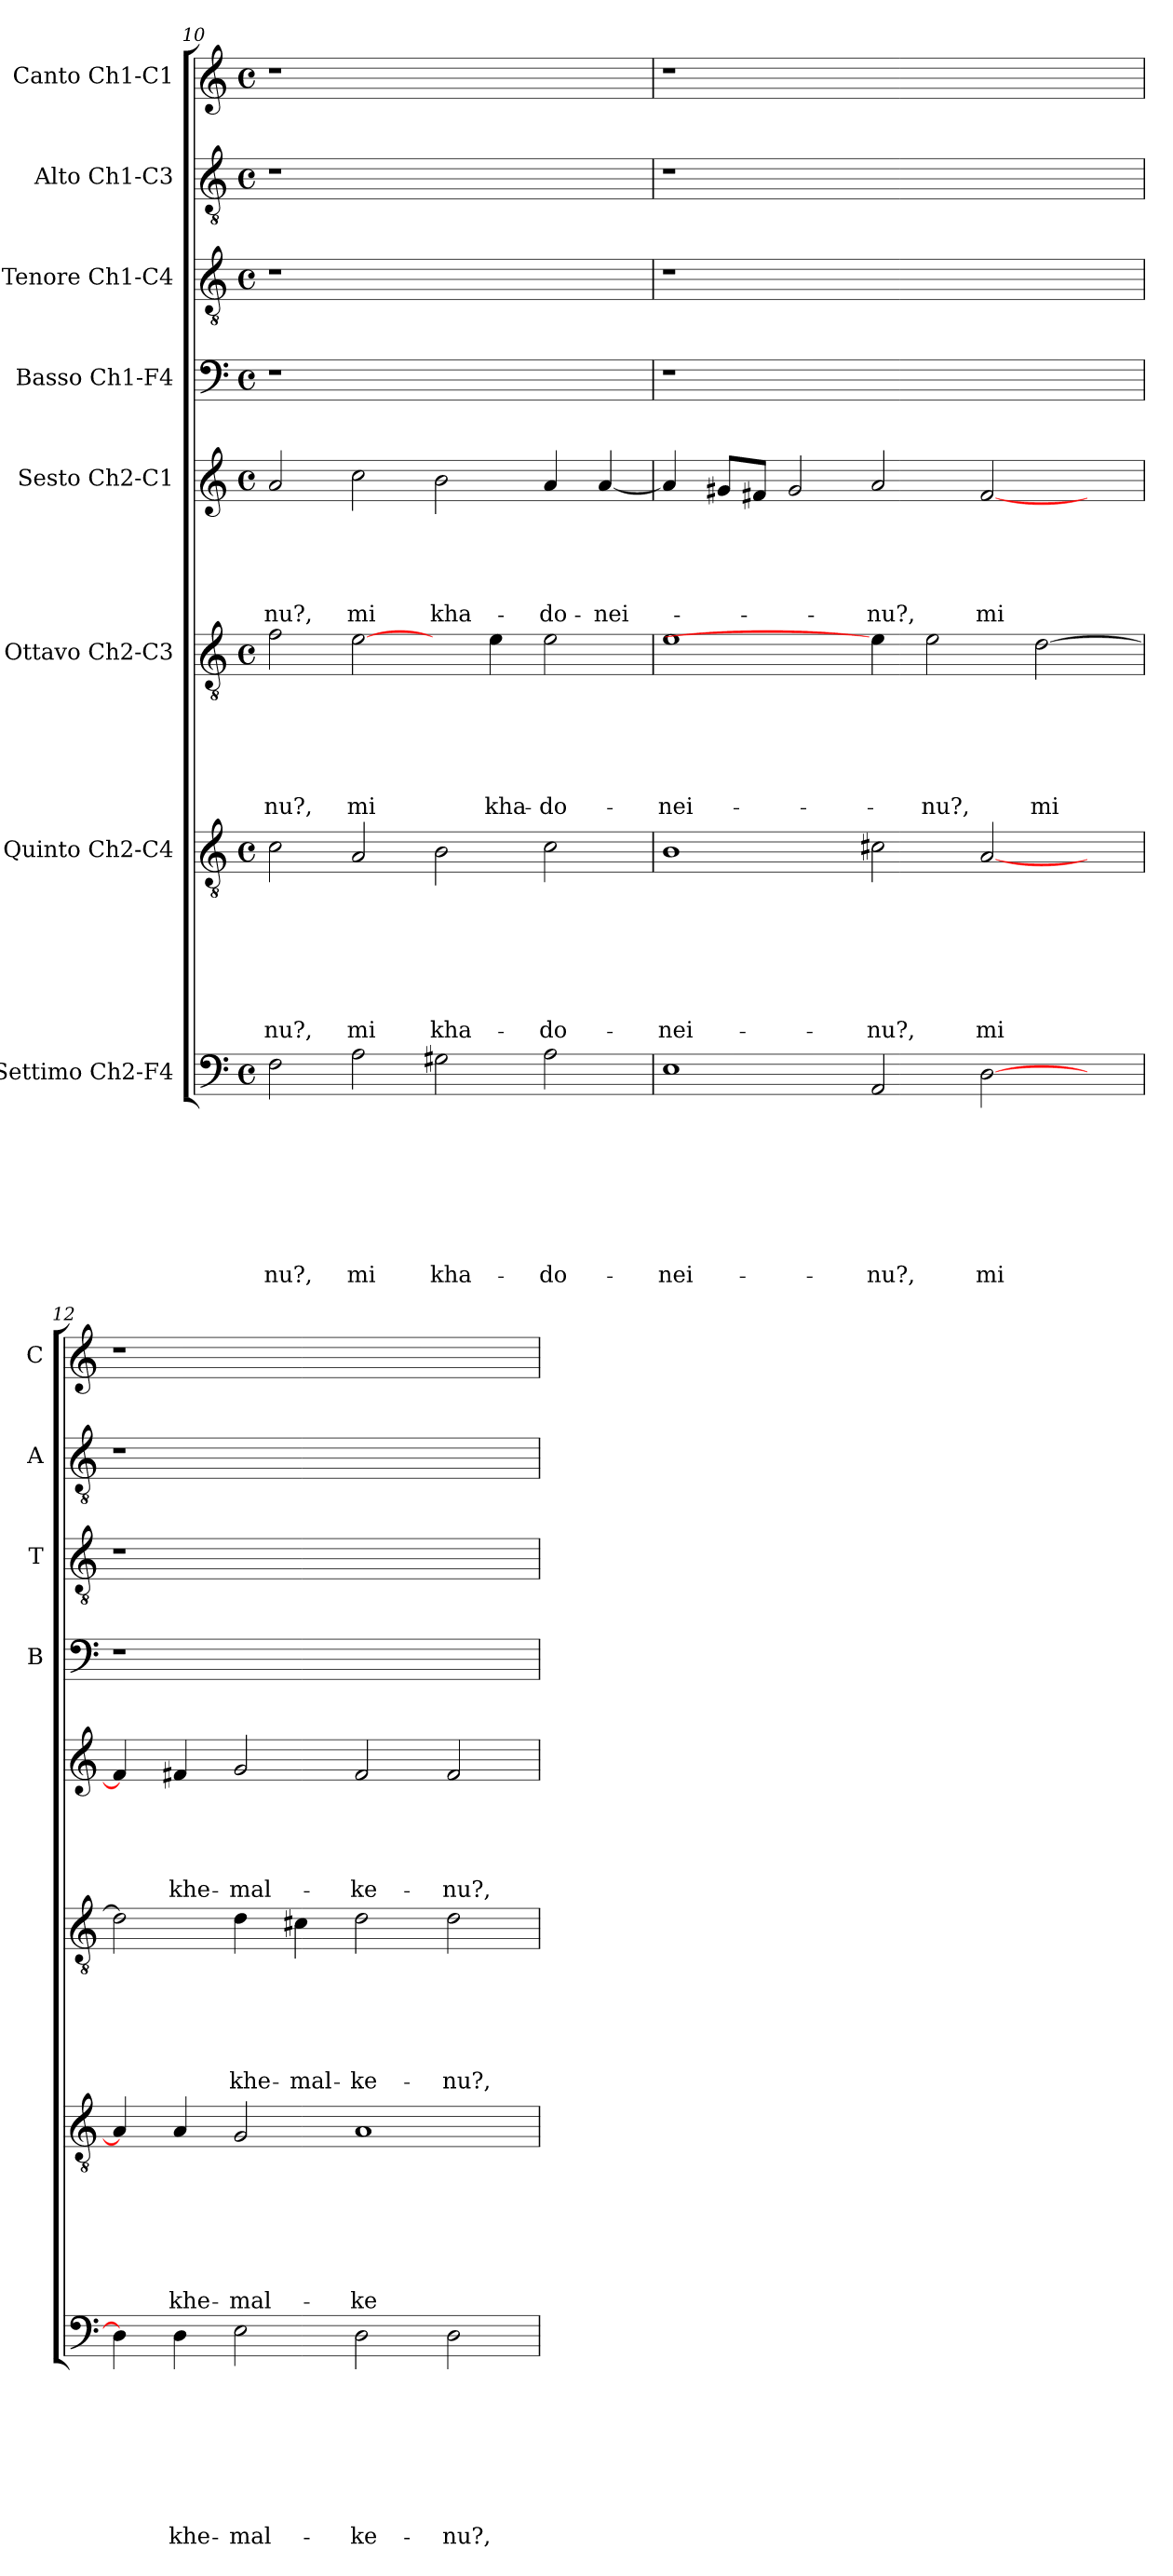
**kern	**text	**text	**text	**text	**text	**text	**text	**text	**kern	**text	**text	**text	**text	**text	**text	**text	**kern	**text	**text	**text	**text	**text	**text	**kern	**text	**text	**text	**text	**text	**kern	**kern	**kern	**kern
*part8	*part8	*part8	*part8	*part8	*part8	*part8	*part8	*part8	*part7	*part7	*part7	*part7	*part7	*part7	*part7	*part7	*part6	*part6	*part6	*part6	*part6	*part6	*part6	*part5	*part5	*part5	*part5	*part5	*part5	*part4	*part3	*part2	*part1
*staff8	*staff8	*staff8	*staff8	*staff8	*staff8	*staff8	*staff8	*staff8	*staff7	*staff7	*staff7	*staff7	*staff7	*staff7	*staff7	*staff7	*staff6	*staff6	*staff6	*staff6	*staff6	*staff6	*staff6	*staff5	*staff5	*staff5	*staff5	*staff5	*staff5	*staff4	*staff3	*staff2	*staff1
*I"Settimo Ch2-F4	*	*	*	*	*	*	*	*	*I"Quinto Ch2-C4	*	*	*	*	*	*	*	*I"Ottavo Ch2-C3	*	*	*	*	*	*	*I"Sesto Ch2-C1	*	*	*	*	*	*I"Basso Ch1-F4	*I"Tenore Ch1-C4	*I"Alto Ch1-C3	*I"Canto Ch1-C1
*	*	*	*	*	*	*	*	*	*	*	*	*	*	*	*	*	*	*	*	*	*	*	*	*	*	*	*	*	*	*I'B	*I'T	*I'A	*I'C
*clefF4	*	*	*	*	*	*	*	*	*clefGv2	*	*	*	*	*	*	*	*clefGv2	*	*	*	*	*	*	*clefG2	*	*	*	*	*	*clefF4	*clefGv2	*clefGv2	*clefG2
*k[]	*	*	*	*	*	*	*	*	*k[]	*	*	*	*	*	*	*	*k[]	*	*	*	*	*	*	*k[]	*	*	*	*	*	*k[]	*k[]	*k[]	*k[]
*C:	*	*	*	*	*	*	*	*	*C:	*	*	*	*	*	*	*	*C:	*	*	*	*	*	*	*C:	*	*	*	*	*	*C:	*C:	*C:	*C:
*M4/4	*	*	*	*	*	*	*	*	*M4/4	*	*	*	*	*	*	*	*M4/4	*	*	*	*	*	*	*M4/4	*	*	*	*	*	*M4/4	*M4/4	*M4/4	*M4/4
*met(c)	*	*	*	*	*	*	*	*	*met(c)	*	*	*	*	*	*	*	*met(c)	*	*	*	*	*	*	*met(c)	*	*	*	*	*	*met(c)	*met(c)	*met(c)	*met(c)
=10	=10	=10	=10	=10	=10	=10	=10	=10	=10	=10	=10	=10	=10	=10	=10	=10	=10	=10	=10	=10	=10	=10	=10	=10	=10	=10	=10	=10	=10	=10	=10	=10	=10
!	!	!	!	!	!	!	!	!LO:LY:b	!	!	!	!	!	!	!	!LO:LY:b	!	!	!	!	!	!	!LO:LY:b	!	!	!	!	!	!LO:LY:b	!	!	!	!
2F\	.	.	.	.	.	.	.	-nu?,	2c\	.	.	.	.	.	.	-nu?,	2f\	.	.	.	.	.	-nu?,	2a/	.	.	.	.	-nu?,	1r	1r	1r	1r
!	!	!	!	!	!	!	!	!LO:LY:b	!	!	!	!	!	!	!	!LO:LY:b	!	!	!	!	!	!	!LO:LY:b	!	!	!	!	!	!LO:LY:b	!	!	!	!
2A\	.	.	.	.	.	.	.	mi	2A/	.	.	.	.	.	.	mi	[2e\	.	.	.	.	.	mi	2cc\	.	.	.	.	mi	.	.	.	.
!	!	!	!	!	!	!	!	!LO:LY:b	!	!	!	!	!	!	!	!LO:LY:b	!	!	!	!	!	!	!	!	!	!	!	!	!LO:LY:b	!	!	!	!
2G#X\	.	.	.	.	.	.	.	kha-	2B\	.	.	.	.	.	.	kha-	4ryy	.	.	.	.	.	.	2b\	.	.	.	.	kha-	1ryy	1ryy	1ryy	1ryy
!	!	!	!	!	!	!	!	!	!	!	!	!	!	!	!	!	!	!	!	!	!	!	!LO:LY:b	!	!	!	!	!	!	!	!	!	!
.	.	.	.	.	.	.	.	.	.	.	.	.	.	.	.	.	4e\	.	.	.	.	.	kha-	.	.	.	.	.	.	.	.	.	.
!	!	!	!	!	!	!	!	!LO:LY:b	!	!	!	!	!	!	!	!LO:LY:b	!	!	!	!	!	!	!LO:LY:b	!	!	!	!	!	!LO:LY:b	!	!	!	!
2A\	.	.	.	.	.	.	.	-do-	2c\	.	.	.	.	.	.	-do-	2e\	.	.	.	.	.	-do-	4a/	.	.	.	.	-do-	.	.	.	.
!	!	!	!	!	!	!	!	!	!	!	!	!	!	!	!	!	!	!	!	!	!	!	!	!	!	!	!	!	!LO:LY:b	!	!	!	!
.	.	.	.	.	.	.	.	.	.	.	.	.	.	.	.	.	.	.	.	.	.	.	.	[4a/	.	.	.	.	-nei-	.	.	.	.
=11	=11	=11	=11	=11	=11	=11	=11	=11	=11	=11	=11	=11	=11	=11	=11	=11	=11	=11	=11	=11	=11	=11	=11	=11	=11	=11	=11	=11	=11	=11	=11	=11	=11
!	!	!	!	!	!	!	!	!LO:LY:b	!	!	!	!	!	!	!	!LO:LY:b	!	!	!	!	!	!	!LO:LY:b	!	!	!	!	!	!	!	!	!	!
1E	.	.	.	.	.	.	.	-nei-	1B	.	.	.	.	.	.	-nei-	1e	.	.	.	.	.	-nei-	4a/]	.	.	.	.	.	1r	1r	1r	1r
.	.	.	.	.	.	.	.	.	.	.	.	.	.	.	.	.	.	.	.	.	.	.	.	8g#X/L	.	.	.	.	.	.	.	.	.
.	.	.	.	.	.	.	.	.	.	.	.	.	.	.	.	.	.	.	.	.	.	.	.	8f#X/J	.	.	.	.	.	.	.	.	.
.	.	.	.	.	.	.	.	.	.	.	.	.	.	.	.	.	.	.	.	.	.	.	.	2g#/	.	.	.	.	.	.	.	.	.
!	!	!	!	!	!	!	!	!LO:LY:b	!	!	!	!	!	!	!	!LO:LY:b	!	!	!	!	!	!	!	!	!	!	!	!	!LO:LY:b	!	!	!	!
2AA/	.	.	.	.	.	.	.	-nu?,	2c#X\	.	.	.	.	.	.	-nu?,	4e\]	.	.	.	.	.	.	2a/	.	.	.	.	-nu?,	1ryy	1ryy	1ryy	1ryy
!	!	!	!	!	!	!	!	!	!	!	!	!	!	!	!	!	!	!	!	!	!	!	!LO:LY:b	!	!	!	!	!	!	!	!	!	!
.	.	.	.	.	.	.	.	.	.	.	.	.	.	.	.	.	2e\	.	.	.	.	.	-nu?,	.	.	.	.	.	.	.	.	.	.
!	!	!	!	!	!	!	!	!LO:LY:b	!	!	!	!	!	!	!	!LO:LY:b	!	!	!	!	!	!	!	!	!	!	!	!	!LO:LY:b	!	!	!	!
[2D\	.	.	.	.	.	.	.	mi	[2A/	.	.	.	.	.	.	mi	.	.	.	.	.	.	.	[2f#/	.	.	.	.	mi	.	.	.	.
!	!	!	!	!	!	!	!	!	!	!	!	!	!	!	!	!	!	!	!	!	!	!	!LO:LY:b	!	!	!	!	!	!	!	!	!	!
.	.	.	.	.	.	.	.	.	.	.	.	.	.	.	.	.	[2d\	.	.	.	.	.	mi	.	.	.	.	.	.	.	.	.	.
4ryy	.	.	.	.	.	.	.	.	4ryy	.	.	.	.	.	.	.	.	.	.	.	.	.	.	4ryy	.	.	.	.	.	4ryy	4ryy	4ryy	4ryy
=12	=12	=12	=12	=12	=12	=12	=12	=12	=12	=12	=12	=12	=12	=12	=12	=12	=12	=12	=12	=12	=12	=12	=12	=12	=12	=12	=12	=12	=12	=12	=12	=12	=12
4D\]	.	.	.	.	.	.	.	.	4A/]	.	.	.	.	.	.	.	2d\]	.	.	.	.	.	.	4f#/]	.	.	.	.	.	1r	1r	1r	1r
!	!	!	!	!	!	!	!	!LO:LY:b	!	!	!	!	!	!	!	!LO:LY:b	!	!	!	!	!	!	!	!	!	!	!	!	!LO:LY:b	!	!	!	!
4D\	.	.	.	.	.	.	.	khe-	4A/	.	.	.	.	.	.	khe-	.	.	.	.	.	.	.	4f#X/	.	.	.	.	khe-	.	.	.	.
!	!	!	!	!	!	!	!	!LO:LY:b	!	!	!	!	!	!	!	!LO:LY:b	!	!	!	!	!	!	!LO:LY:b	!	!	!	!	!	!LO:LY:b	!	!	!	!
2E\	.	.	.	.	.	.	.	-mal-	2G/	.	.	.	.	.	.	-mal-	4d\	.	.	.	.	.	khe-	2g/	.	.	.	.	-mal-	.	.	.	.
!	!	!	!	!	!	!	!	!	!	!	!	!	!	!	!	!	!	!	!	!	!	!	!LO:LY:b	!	!	!	!	!	!	!	!	!	!
.	.	.	.	.	.	.	.	.	.	.	.	.	.	.	.	.	4c#X\	.	.	.	.	.	-mal-	.	.	.	.	.	.	.	.	.	.
!	!	!	!	!	!	!	!	!LO:LY:b	!	!	!	!	!	!	!	!LO:LY:b	!	!	!	!	!	!	!LO:LY:b	!	!	!	!	!	!LO:LY:b	!	!	!	!
2D\	.	.	.	.	.	.	.	-ke-	1A	.	.	.	.	.	.	-ke-	2d\	.	.	.	.	.	-ke-	2f#/	.	.	.	.	-ke-	1ryy	1ryy	1ryy	1ryy
!	!	!	!	!	!	!	!	!LO:LY:b	!	!	!	!	!	!	!	!	!	!	!	!	!	!	!LO:LY:b	!	!	!	!	!	!LO:LY:b	!	!	!	!
2D\	.	.	.	.	.	.	.	-nu?,	.	.	.	.	.	.	.	.	2d\	.	.	.	.	.	-nu?,	2f#/	.	.	.	.	-nu?,	.	.	.	.
=	=	=	=	=	=	=	=	=	=	=	=	=	=	=	=	=	=	=	=	=	=	=	=	=	=	=	=	=	=	=	=	=	=
*-	*-	*-	*-	*-	*-	*-	*-	*-	*-	*-	*-	*-	*-	*-	*-	*-	*-	*-	*-	*-	*-	*-	*-	*-	*-	*-	*-	*-	*-	*-	*-	*-	*-
